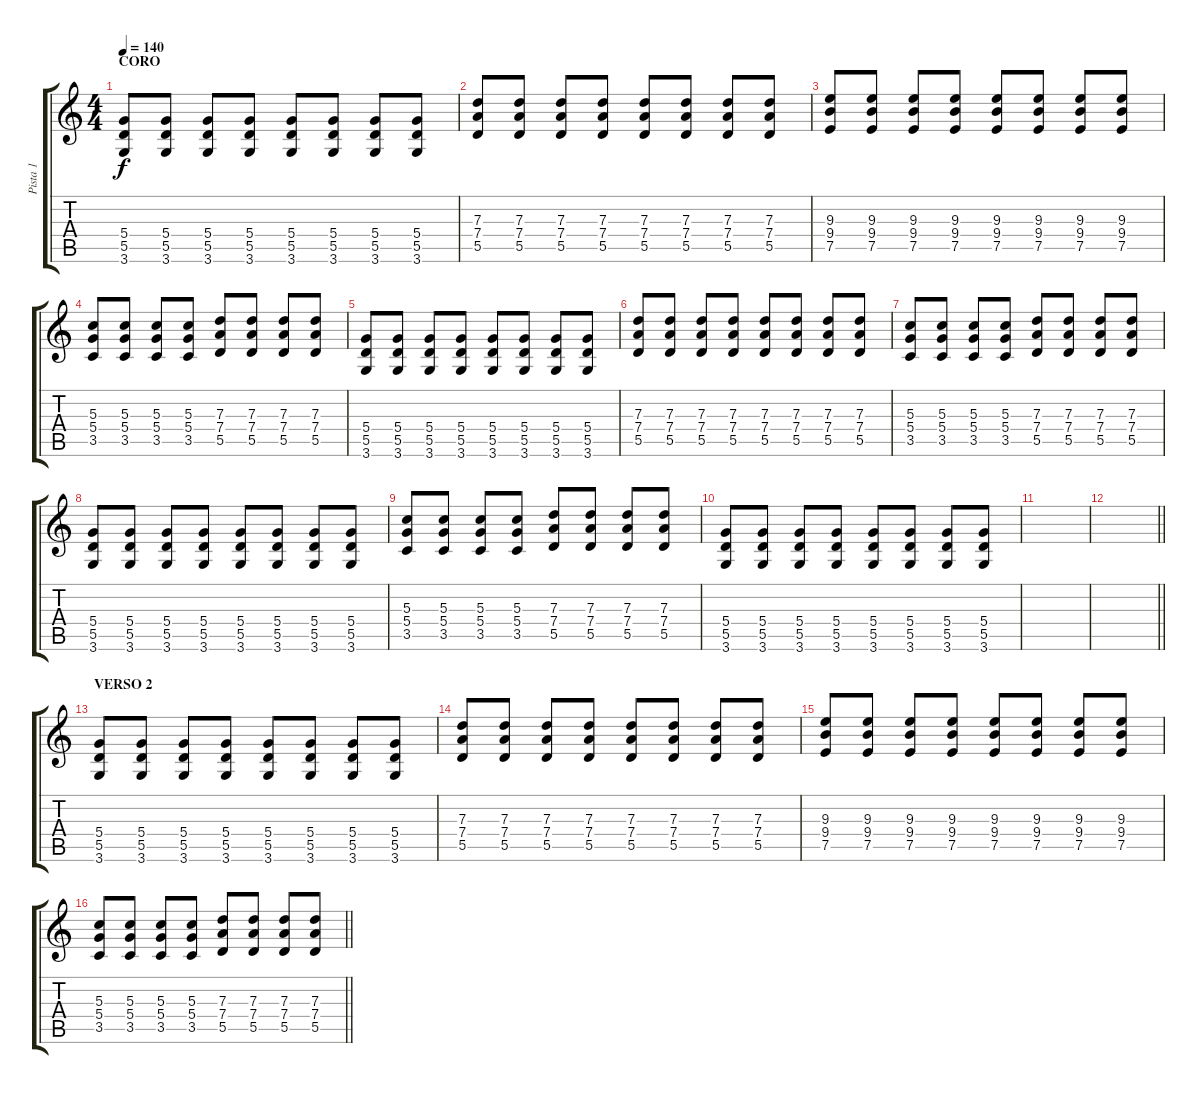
\track ("Pista 1" "Pista 1") {instrument overdrivenguitar}
\staff {score tabs}
\tuning (E4 B3 G3 D3 A2 E2) {hide}
\ts (4 4)
\section ("" "CORO")
\tempo 140
\clef g2
\ks c
(5.4 5.5 3.6).8{dy f} (5.4 5.5 3.6).8 (5.4 5.5 3.6).8 (5.4 5.5 3.6).8 (5.4 5.5 3.6).8 (5.4 5.5 3.6).8 (5.4 5.5 3.6).8 (5.4 5.5 3.6).8 |
(7.3 7.4 5.5).8 (7.3 7.4 5.5).8 (7.3 7.4 5.5).8 (7.3 7.4 5.5).8 (7.3 7.4 5.5).8 (7.3 7.4 5.5).8 (7.3 7.4 5.5).8 (7.3 7.4 5.5).8 |
(9.3 9.4 7.5).8 (9.3 9.4 7.5).8 (9.3 9.4 7.5).8 (9.3 9.4 7.5).8 (9.3 9.4 7.5).8 (9.3 9.4 7.5).8 (9.3 9.4 7.5).8 (9.3 9.4 7.5).8 |
(5.3 5.4 3.5).8 (5.3 5.4 3.5).8 (5.3 5.4 3.5).8 (5.3 5.4 3.5).8 (7.3 7.4 5.5).8 (7.3 7.4 5.5).8 (7.3 7.4 5.5).8 (7.3 7.4 5.5).8 |
(5.4 5.5 3.6).8 (5.4 5.5 3.6).8 (5.4 5.5 3.6).8 (5.4 5.5 3.6).8 (5.4 5.5 3.6).8 (5.4 5.5 3.6).8 (5.4 5.5 3.6).8 (5.4 5.5 3.6).8 |
(7.3 7.4 5.5).8 (7.3 7.4 5.5).8 (7.3 7.4 5.5).8 (7.3 7.4 5.5).8 (7.3 7.4 5.5).8 (7.3 7.4 5.5).8 (7.3 7.4 5.5).8 (7.3 7.4 5.5).8 |
(5.3 5.4 3.5).8 (5.3 5.4 3.5).8 (5.3 5.4 3.5).8 (5.3 5.4 3.5).8 (7.3 7.4 5.5).8 (7.3 7.4 5.5).8 (7.3 7.4 5.5).8 (7.3 7.4 5.5).8 |
(5.4 5.5 3.6).8 (5.4 5.5 3.6).8 (5.4 5.5 3.6).8 (5.4 5.5 3.6).8 (5.4 5.5 3.6).8 (5.4 5.5 3.6).8 (5.4 5.5 3.6).8 (5.4 5.5 3.6).8 |
(5.3 5.4 3.5).8 (5.3 5.4 3.5).8 (5.3 5.4 3.5).8 (5.3 5.4 3.5).8 (7.3 7.4 5.5).8 (7.3 7.4 5.5).8 (7.3 7.4 5.5).8 (7.3 7.4 5.5).8 |
(5.4 5.5 3.6).8 (5.4 5.5 3.6).8 (5.4 5.5 3.6).8 (5.4 5.5 3.6).8 (5.4 5.5 3.6).8 (5.4 5.5 3.6).8 (5.4 5.5 3.6).8 (5.4 5.5 3.6).8 |
|
\barLineRight lightlight
|
\section ("" "VERSO 2")
(5.4 5.5 3.6).8{volume 10} (5.4 5.5 3.6).8 (5.4 5.5 3.6).8 (5.4 5.5 3.6).8 (5.4 5.5 3.6).8 (5.4 5.5 3.6).8 (5.4 5.5 3.6).8 (5.4 5.5 3.6).8 |
(7.3 7.4 5.5).8 (7.3 7.4 5.5).8 (7.3 7.4 5.5).8 (7.3 7.4 5.5).8 (7.3 7.4 5.5).8 (7.3 7.4 5.5).8 (7.3 7.4 5.5).8 (7.3 7.4 5.5).8 |
(9.3 9.4 7.5).8 (9.3 9.4 7.5).8 (9.3 9.4 7.5).8 (9.3 9.4 7.5).8 (9.3 9.4 7.5).8 (9.3 9.4 7.5).8 (9.3 9.4 7.5).8 (9.3 9.4 7.5).8 |
\barLineRight lightlight
(5.3 5.4 3.5).8 (5.3 5.4 3.5).8 (5.3 5.4 3.5).8 (5.3 5.4 3.5).8 (7.3 7.4 5.5).8 (7.3 7.4 5.5).8 (7.3 7.4 5.5).8 (7.3 7.4 5.5).8
